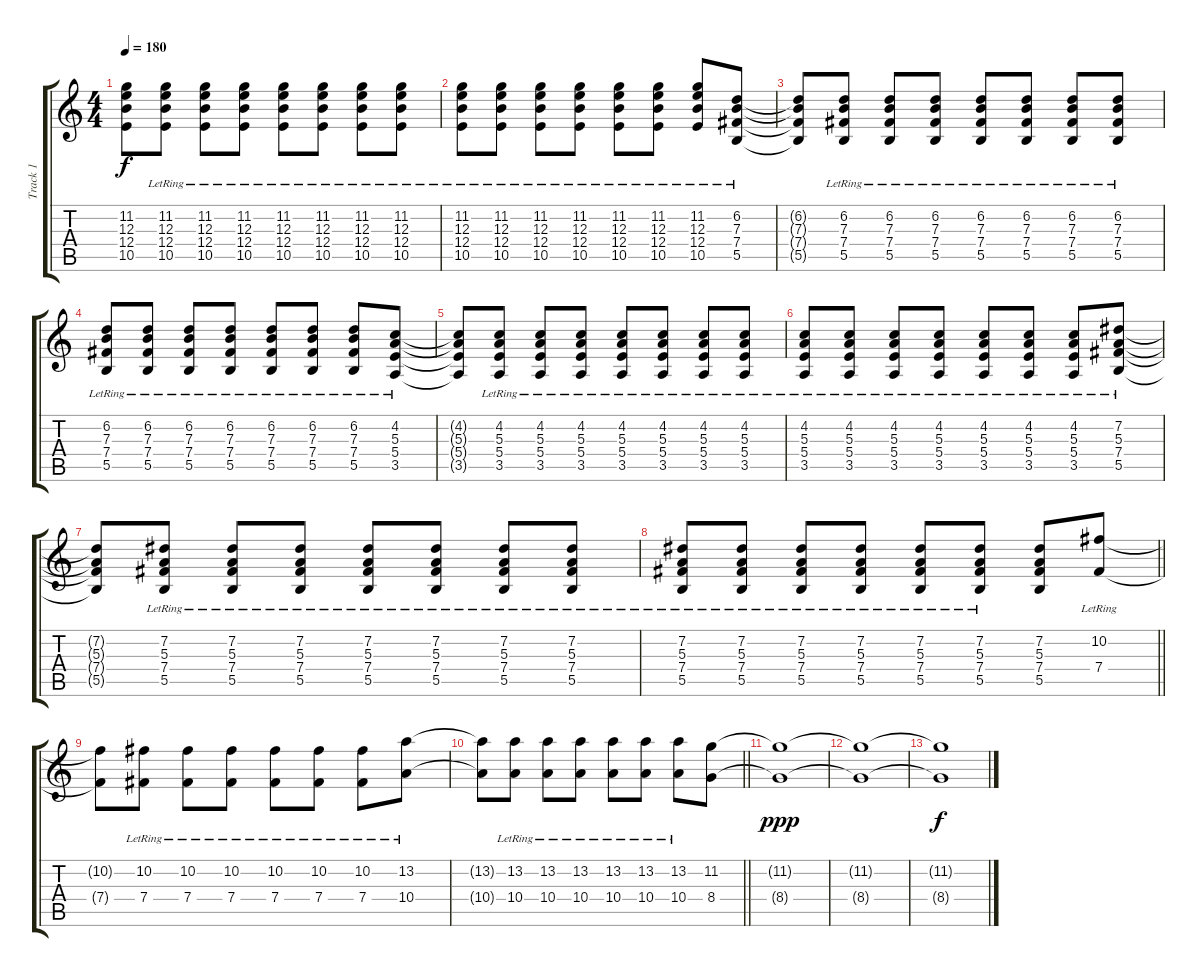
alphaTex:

\track ("Track 1" "Track 1") {instrument distortionguitar}
\staff {score tabs}
\tuning (Db4 Ab3 E3 B2 Gb2 B1) {hide}
\ts (4 4)
\tempo 180
\clef g2
\ks c
(11.2{t} 12.3{t} 12.4{t} 10.5{t}).8{dy f} (11.2{lr} 12.3{lr} 12.4{lr} 10.5{lr}).8 (11.2{lr} 12.3{lr} 12.4{lr} 10.5{lr}).8 (11.2{lr} 12.3{lr} 12.4{lr} 10.5{lr}).8 (11.2{lr} 12.3{lr} 12.4{lr} 10.5{lr}).8 (11.2{lr} 12.3{lr} 12.4{lr} 10.5{lr}).8 (11.2{lr} 12.3{lr} 12.4{lr} 10.5{lr}).8 (11.2{lr} 12.3{lr} 12.4{lr} 10.5{lr}).8 |
(11.2{lr} 12.3{lr} 12.4{lr} 10.5{lr}).8 (11.2{lr} 12.3{lr} 12.4{lr} 10.5{lr}).8 (11.2{lr} 12.3{lr} 12.4{lr} 10.5{lr}).8 (11.2{lr} 12.3{lr} 12.4{lr} 10.5{lr}).8 (11.2{lr} 12.3{lr} 12.4{lr} 10.5{lr}).8 (11.2{lr} 12.3{lr} 12.4{lr} 10.5{lr}).8 (11.2{lr} 12.3{lr} 12.4{lr} 10.5{lr}).8 (6.2{lr} 7.3{lr} 7.4{lr} 5.5{lr}).8 |
(6.2{t} 7.3{t} 7.4{t} 5.5{t}).8 (6.2{lr} 7.3{lr} 7.4{lr} 5.5{lr}).8 (6.2{lr} 7.3{lr} 7.4{lr} 5.5{lr}).8 (6.2{lr} 7.3{lr} 7.4{lr} 5.5{lr}).8 (6.2{lr} 7.3{lr} 7.4{lr} 5.5{lr}).8 (6.2{lr} 7.3{lr} 7.4{lr} 5.5{lr}).8 (6.2{lr} 7.3{lr} 7.4{lr} 5.5{lr}).8 (6.2{lr} 7.3{lr} 7.4{lr} 5.5{lr}).8 |
(6.2{lr} 7.3{lr} 7.4{lr} 5.5{lr}).8 (6.2{lr} 7.3{lr} 7.4{lr} 5.5{lr}).8 (6.2{lr} 7.3{lr} 7.4{lr} 5.5{lr}).8 (6.2{lr} 7.3{lr} 7.4{lr} 5.5{lr}).8 (6.2{lr} 7.3{lr} 7.4{lr} 5.5{lr}).8 (6.2{lr} 7.3{lr} 7.4{lr} 5.5{lr}).8 (6.2{lr} 7.3{lr} 7.4{lr} 5.5{lr}).8 (4.2{lr} 5.3{lr} 5.4{lr} 3.5{lr}).8 |
(4.2{t} 5.3{t} 5.4{t} 3.5{t}).8 (4.2{lr} 5.3{lr} 5.4{lr} 3.5{lr}).8 (4.2{lr} 5.3{lr} 5.4{lr} 3.5{lr}).8 (4.2{lr} 5.3{lr} 5.4{lr} 3.5{lr}).8 (4.2{lr} 5.3{lr} 5.4{lr} 3.5{lr}).8 (4.2{lr} 5.3{lr} 5.4{lr} 3.5{lr}).8 (4.2{lr} 5.3{lr} 5.4{lr} 3.5{lr}).8 (4.2{lr} 5.3{lr} 5.4{lr} 3.5{lr}).8 |
(4.2{lr} 5.3{lr} 5.4{lr} 3.5{lr}).8 (4.2{lr} 5.3{lr} 5.4{lr} 3.5{lr}).8 (4.2{lr} 5.3{lr} 5.4{lr} 3.5{lr}).8 (4.2{lr} 5.3{lr} 5.4{lr} 3.5{lr}).8 (4.2{lr} 5.3{lr} 5.4{lr} 3.5{lr}).8 (4.2{lr} 5.3{lr} 5.4{lr} 3.5{lr}).8 (4.2{lr} 5.3{lr} 5.4{lr} 3.5{lr}).8 (7.2{lr} 5.3{lr} 7.4{lr} 5.5{lr}).8 |
(7.2{t} 5.3{t} 7.4{t} 5.5{t}).8 (7.2{lr} 5.3{lr} 7.4{lr} 5.5{lr}).8 (7.2{lr} 5.3{lr} 7.4{lr} 5.5{lr}).8 (7.2{lr} 5.3{lr} 7.4{lr} 5.5{lr}).8 (7.2{lr} 5.3{lr} 7.4{lr} 5.5{lr}).8 (7.2{lr} 5.3{lr} 7.4{lr} 5.5{lr}).8 (7.2{lr} 5.3{lr} 7.4{lr} 5.5{lr}).8 (7.2{lr} 5.3{lr} 7.4{lr} 5.5{lr}).8 |
\barLineRight lightlight
(7.2{lr} 5.3{lr} 7.4{lr} 5.5{lr}).8 (7.2{lr} 5.3{lr} 7.4{lr} 5.5{lr}).8 (7.2{lr} 5.3{lr} 7.4{lr} 5.5{lr}).8 (7.2{lr} 5.3{lr} 7.4{lr} 5.5{lr}).8 (7.2{lr} 5.3{lr} 7.4{lr} 5.5{lr}).8 (7.2{lr} 5.3{lr} 7.4{lr} 5.5{lr}).8 (7.2 5.3 7.4 5.5).8 (10.2{lr} 7.4{lr}).8 |
(10.2{t} 7.4{t}).8 (10.2{lr} 7.4{lr}).8 (10.2{lr} 7.4{lr}).8 (10.2{lr} 7.4{lr}).8 (10.2{lr} 7.4{lr}).8 (10.2{lr} 7.4{lr}).8 (10.2{lr} 7.4{lr}).8 (13.2{lr} 10.4{lr}).8 |
\barLineRight lightlight
(13.2{t} 10.4{t}).8 (13.2{lr} 10.4{lr}).8 (13.2{lr} 10.4{lr}).8 (13.2{lr} 10.4{lr}).8 (13.2{lr} 10.4{lr}).8 (13.2{lr} 10.4{lr}).8 (13.2{lr} 10.4{lr}).8 (11.2 8.4).8 |
(11.2{t} 8.4{t}).1{dy ppp} |
(11.2{t} 8.4{t}).1 |
(11.2{t} 8.4{t}).1{dy f}
